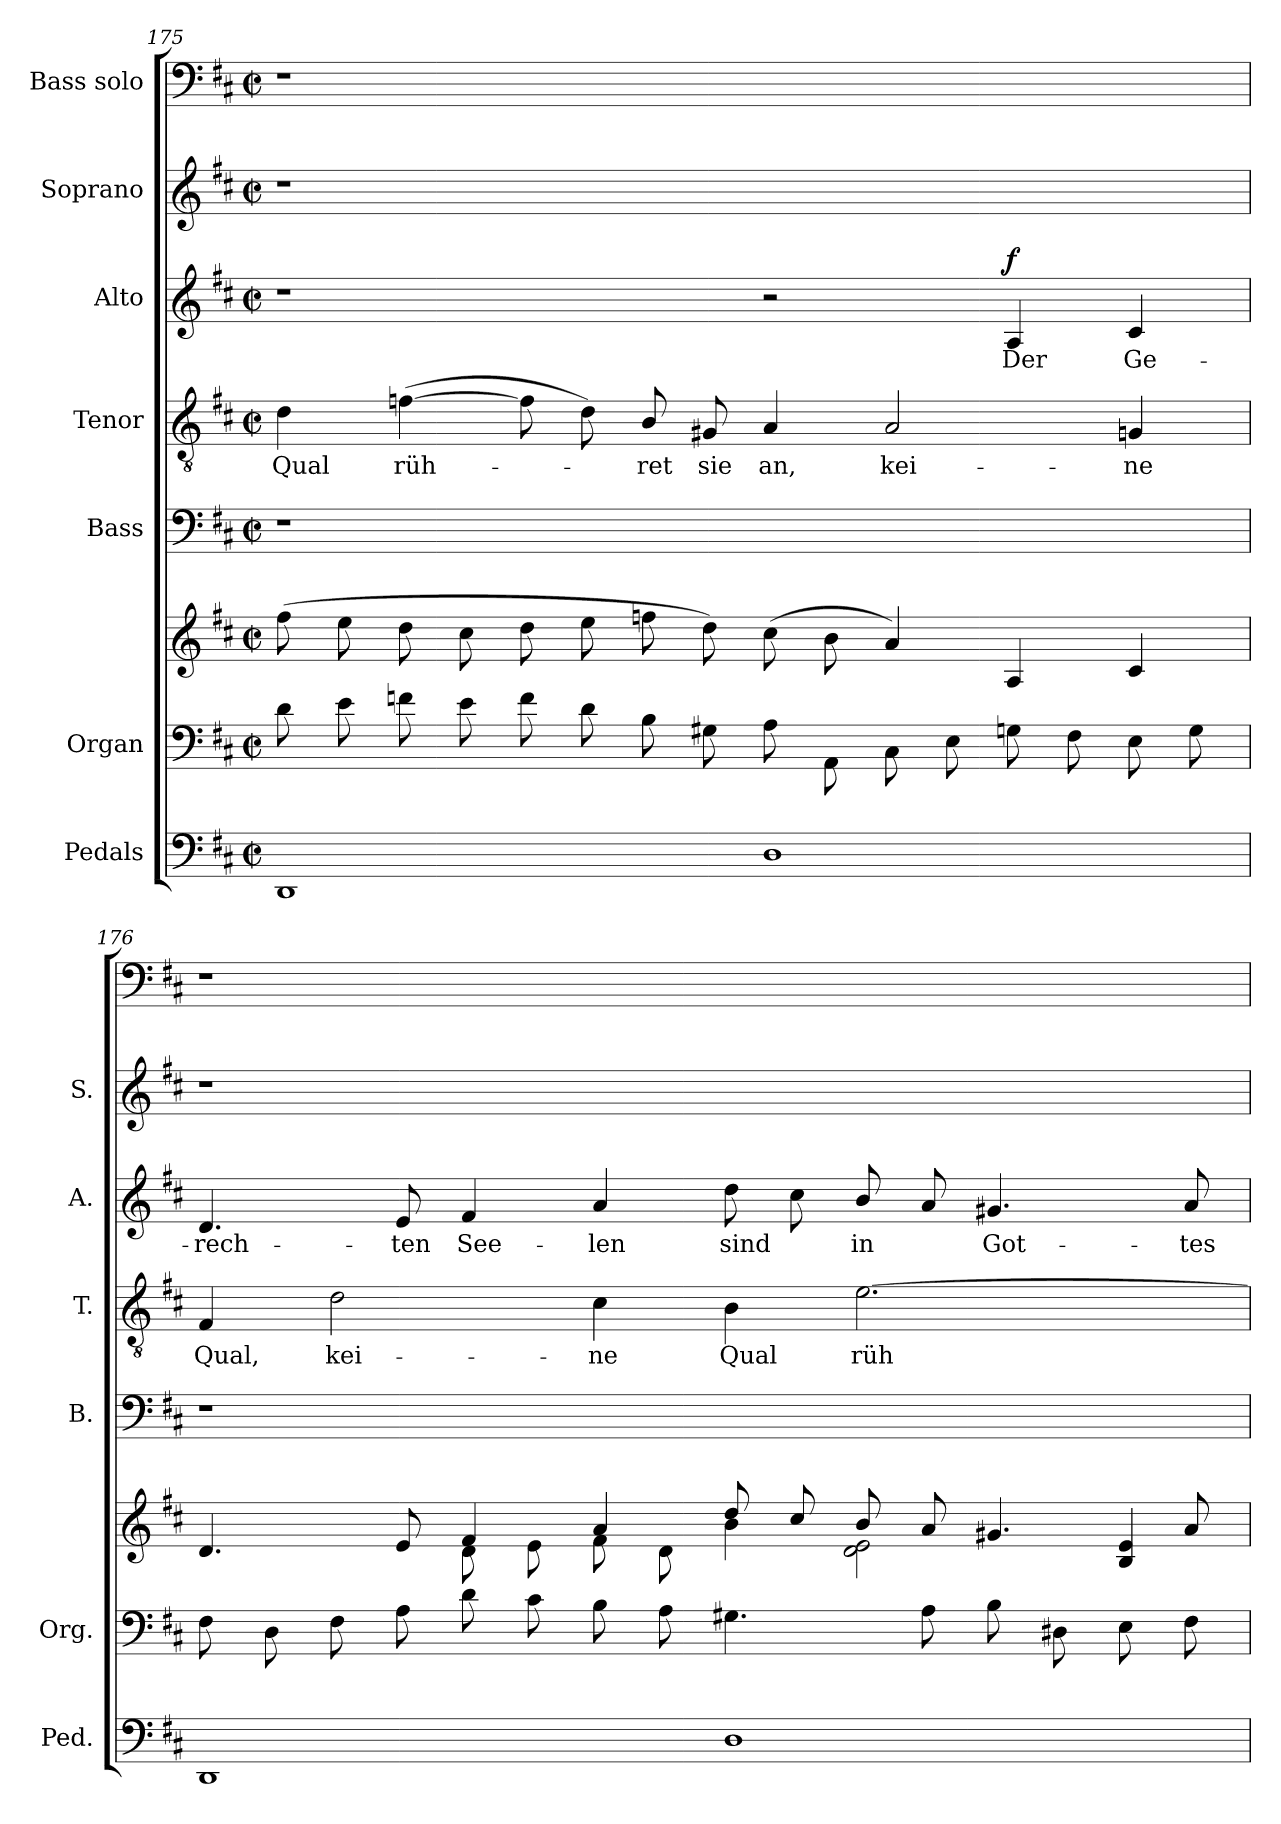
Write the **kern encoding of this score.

**kern	**kern	**kern	**kern	**kern	**text	**kern	**text	**dynam	**kern	**kern
*part7	*part6	*part6	*part5	*part4	*part4	*part3	*part3	*part3	*part2	*part1
*staff8	*staff7	*staff6	*staff5	*staff4	*staff4	*staff3	*staff3	*staff3	*staff2	*staff1
*I"Pedals	*I"Organ	*	*I"Bass	*I"Tenor	*	*I"Alto	*	*	*I"Soprano	*I"Bass solo
*I'Ped.	*I'Org.	*	*I'B.	*I'T.	*	*I'A.	*	*	*I'S.	*
*clefF4	*clefF4	*clefG2	*clefF4	*clefGv2	*	*clefG2	*	*	*clefG2	*clefF4
*	*	*	*	*ITrd7c12	*	*	*	*	*	*
*k[f#c#]	*k[f#c#]	*k[f#c#]	*k[f#c#]	*k[f#c#]	*	*k[f#c#]	*	*	*k[f#c#]	*k[f#c#]
*D:	*D:	*D:	*D:	*D:	*	*D:	*	*	*D:	*D:
*M2/2	*M2/2	*M2/2	*M2/2	*M2/2	*	*M2/2	*	*	*M2/2	*M2/2
*met(c|)	*met(c|)	*met(c|)	*met(c|)	*met(c|)	*	*met(c|)	*	*	*met(c|)	*met(c|)
=175	=175	=175	=175	=175	=175	=175	=175	=175	=175	=175
!	!	!	!LO:N:vis=1	!	!	!	!	!	!	!
!	!	!	!	!	!LO:LY:b:color=#000000	!	!	!	!LO:N:vis=1	!LO:N:vis=1
1DDi	8di\	(8ff#i\	1r	4Di\	Qual	1r	.	.	1r	1r
.	8ei\	8eei\	.	.	.	.	.	.	.	.
!	!	!	!	!	!LO:LY:b:color=#000000	!	!	!	!	!
.	8fni\	8ddi\	.	([4Fni\	rüh-	.	.	.	.	.
.	8ei\	8cc#i\	.	.	.	.	.	.	.	.
.	8fi\	8ddi\	.	8Fi\]	.	.	.	.	.	.
.	8di\	8eei\	.	8Di\)	.	.	.	.	.	.
!	!	!	!	!	!LO:LY:b:color=#000000	!	!	!	!	!
.	8Bi\	8ffni\	.	8BBi/	-ret	.	.	.	.	.
!	!	!	!	!	!LO:LY:b:color=#000000	!	!	!	!	!
.	8G#Xi\	8ddi\)	.	8GG#Xi/	sie	.	.	.	.	.
!	!	!	!	!	!LO:LY:b:color=#000000	!	!	!	!	!
1Di	8Ai\	(8cc#i\	1ryy	4AAi/	an,	2r	.	.	1ryy	1ryy
.	8AAi\	8bi\	.	.	.	.	.	.	.	.
!	!	!	!	!	!LO:LY:b:color=#000000	!	!	!	!	!
.	8C#i\	4ai/)	.	2AAi/	kei-	.	.	.	.	.
.	8Ei\	.	.	.	.	.	.	.	.	.
!	!	!	!	!	!	!	!LO:LY:b:color=#000000	!	!	!
.	8Gni\	4Ai/	.	.	.	4Ai/	Der	f	.	.
.	8F#i\	.	.	.	.	.	.	.	.	.
!	!	!	!	!	!LO:LY:b:color=#000000	!	!	!	!	!
!	!	!	!	!	!	!	!LO:LY:b:color=#000000	!	!	!
.	8Ei\	4c#i/	.	4GGni/	-ne	4c#i/	Ge-	.	.	.
.	8Gi\	.	.	.	.	.	.	.	.	.
!!LO:LB:g=z
=176	=176	=176	=176	=176	=176	=176	=176	=176	=176	=176
*	*	*^	*	*	*	*	*	*	*	*
!	!	!	!	!LO:N:vis=1	!	!	!	!	!	!	!
!	!	!	!	!	!	!LO:LY:b:color=#000000	!	!	!	!	!
!	!	!	!	!	!	!	!	!LO:LY:b:color=#000000	!	!LO:N:vis=1	!LO:N:vis=1
1DDi	8F#i\	4.di/	2ryy	1r	4FF#i/	Qual,	4.di/	-rech-	.	1r	1r
.	8Di\	.	.	.	.	.	.	.	.	.	.
!	!	!	!	!	!	!LO:LY:b:color=#000000	!	!	!	!	!
.	8F#i\	.	.	.	2Di\	kei-	.	.	.	.	.
!	!	!	!	!	!	!	!	!LO:LY:b:color=#000000	!	!	!
.	8Ai\	8ei/	.	.	.	.	8ei/	-ten	.	.	.
!	!	!	!	!	!	!	!	!LO:LY:b:color=#000000	!	!	!
.	8di\	4f#i/	8di\	.	.	.	4f#i/	See-	.	.	.
.	8c#i\	.	8ei\	.	.	.	.	.	.	.	.
!	!	!	!	!	!	!LO:LY:b:color=#000000	!	!	!	!	!
!	!	!	!	!	!	!	!	!LO:LY:b:color=#000000	!	!	!
.	8Bi\	4ai/	8f#i\	.	4C#i\	-ne	4ai/	-len	.	.	.
.	8Ai\	.	8di\	.	.	.	.	.	.	.	.
!	!	!	!	!	!	!LO:LY:b:color=#000000	!	!	!	!	!
!	!	!	!	!	!	!	!	!LO:LY:b:color=#000000	!	!	!
1Di	4.G#Xi\	8ddi/	4bi\	1ryy	4BBi\	Qual	8ddi\	sind	.	1ryy	1ryy
.	.	8cc#i/	.	.	.	.	8cc#i\	.	.	.	.
!	!	!	!	!	!	!LO:LY:b:color=#000000	!	!	!	!	!
!	!	!	!	!	!	!	!	!LO:LY:b:color=#000000	!	!	!
.	.	8bi/	2di\ 2ei	.	[2.Ei\	rüh-	8bi/	in	.	.	.
.	8Ai\	8ai/	.	.	.	.	8ai/	.	.	.	.
!	!	!	!	!	!	!	!	!LO:LY:b:color=#000000	!	!	!
.	8Bi\	4.g#Xi/	.	.	.	.	4.g#Xi/	Got-	.	.	.
.	8D#Xi\	.	.	.	.	.	.	.	.	.	.
.	8Ei\	.	4Bi/ 4ei	.	.	.	.	.	.	.	.
!	!	!	!	!	!	!	!	!LO:LY:b:color=#000000	!	!	!
.	8F#i\	8ai/	.	.	.	.	8ai/	-tes	.	.	.
*	*	*v	*v	*	*	*	*	*	*	*	*
=	=	=	=	=	=	=	=	=	=	=
*-	*-	*-	*-	*-	*-	*-	*-	*-	*-	*-
